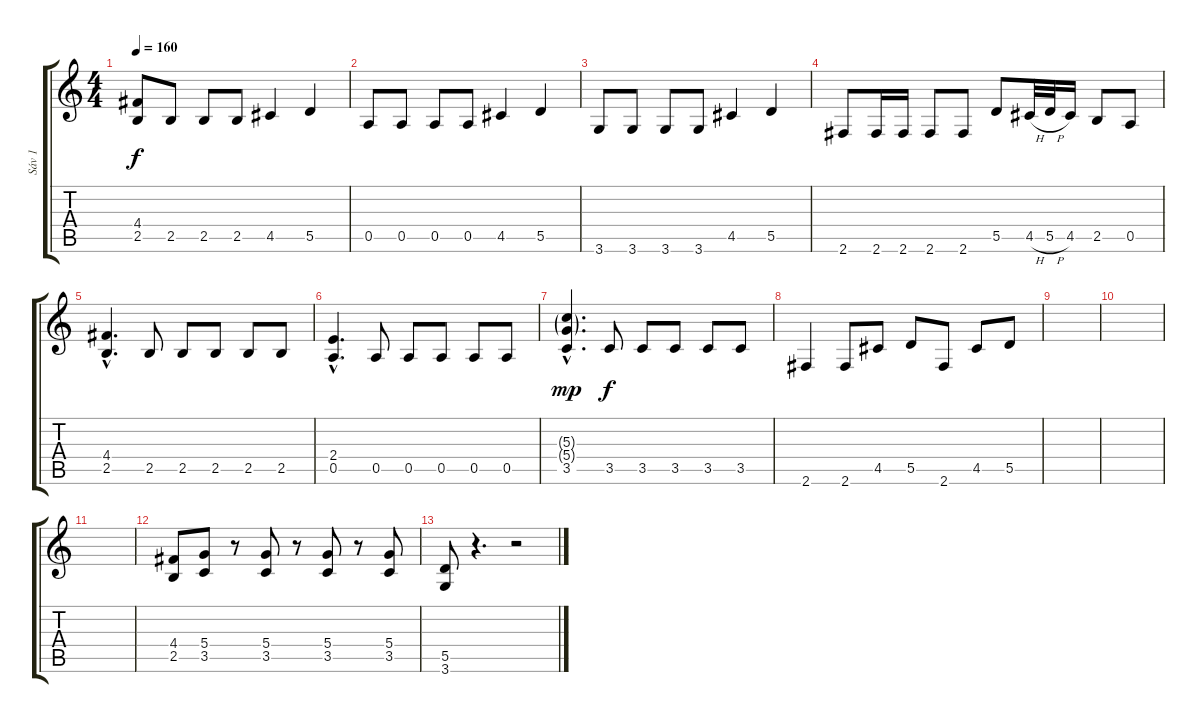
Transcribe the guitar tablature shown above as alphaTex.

\track ("Sáv 1" "Sáv 1") {instrument distortionguitar}
\staff {score tabs}
\tuning (E4 B3 G3 D3 A2 E2) {hide}
\ts (4 4)
\tempo 160
\clef g2
\ks c
(4.4 2.5).8{dy f} 2.5.8 2.5.8 2.5.8 4.5.4 5.5.4 |
0.5.8 0.5.8 0.5.8 0.5.8 4.5.4 5.5.4 |
3.6.8 3.6.8 3.6.8 3.6.8 4.5.4 5.5.4 |
2.6.8 2.6.16 2.6.16 2.6.8 2.6.8 5.5.8 4.5{h}.32 5.5{h}.32 4.5.16 2.5.8 0.5.8 |
(4.4{hac} 2.5{hac}).4{d} 2.5.8 2.5.8 2.5.8 2.5.8 2.5.8 |
(2.4{hac} 0.5{hac}).4{d} 0.5.8 0.5.8 0.5.8 0.5.8 0.5.8 |
(5.3{g hac} 5.4{g hac} 3.5{hac}).4{d dy mp} 3.5.8{dy f} 3.5.8 3.5.8 3.5.8 3.5.8 |
2.6.4 2.6.8 4.5.8 5.5.8 2.6.8 4.5.8 5.5.8 |
|
|
|
(4.4 2.5).8 (5.4 3.5).8 r.8 (5.4 3.5).8 r.8 (5.4 3.5).8 r.8 (5.4 3.5).8 |
(5.5 3.6).8 r.4{d} r.2
